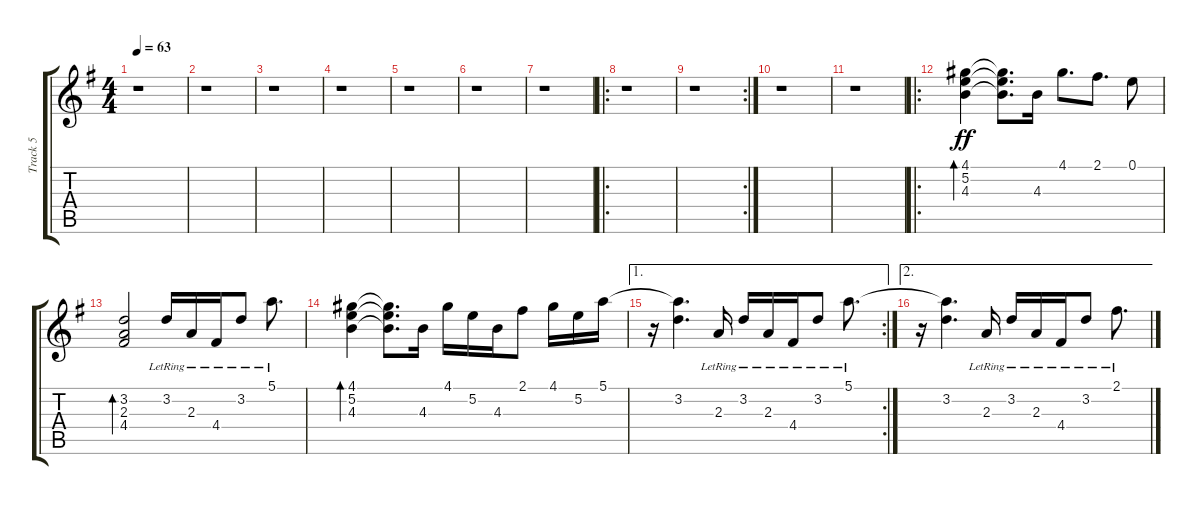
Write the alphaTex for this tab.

\track ("Track 5" "Track 5") {instrument electricguitarclean}
\staff {score tabs}
\tuning (E4 B3 G3 D3 A2 E2) {hide}
\ts (4 4)
\tempo 63
\clef g2
\ks g
r.1{dy ff} |
r.1 |
r.1 |
r.1 |
r.1 |
r.1 |
r.1 |
\ro
r.1 |
\rc 2
r.1 |
r.1 |
r.1 |
\ro
(4.1 5.2 4.3).4{bd 240} (4.1{t} 5.2{t} 4.3{t}).8{d} 4.3.16 4.1.8{d} 2.1.8{d} 0.1.8 |
(3.2 2.3 4.4).2{bd 240} 3.2{lr}.16 2.3{lr}.16 4.4{lr}.16 3.2{lr}.8 5.1{lr}.8{d} |
(4.1 5.2 4.3).4{bd 240} (4.1{t} 5.2{t} 4.3{t}).8{d} 4.3.16 4.1.16 5.2.16 4.3.16 2.1.8 4.1.16 5.2.16 5.1.16 |
\ae 1
\rc 2
r.16 (5.1{t} 3.2).4{d} 2.3{lr}.16 3.2{lr}.16 2.3{lr}.16 4.4{lr}.16 3.2{lr}.8 5.1{lr}.8{d} |
\ae 2
r.16 (5.1{t} 3.2).4{d} 2.3{lr}.16 3.2{lr}.16 2.3{lr}.16 4.4{lr}.16 3.2{lr}.8 2.1{lr}.8{d}
